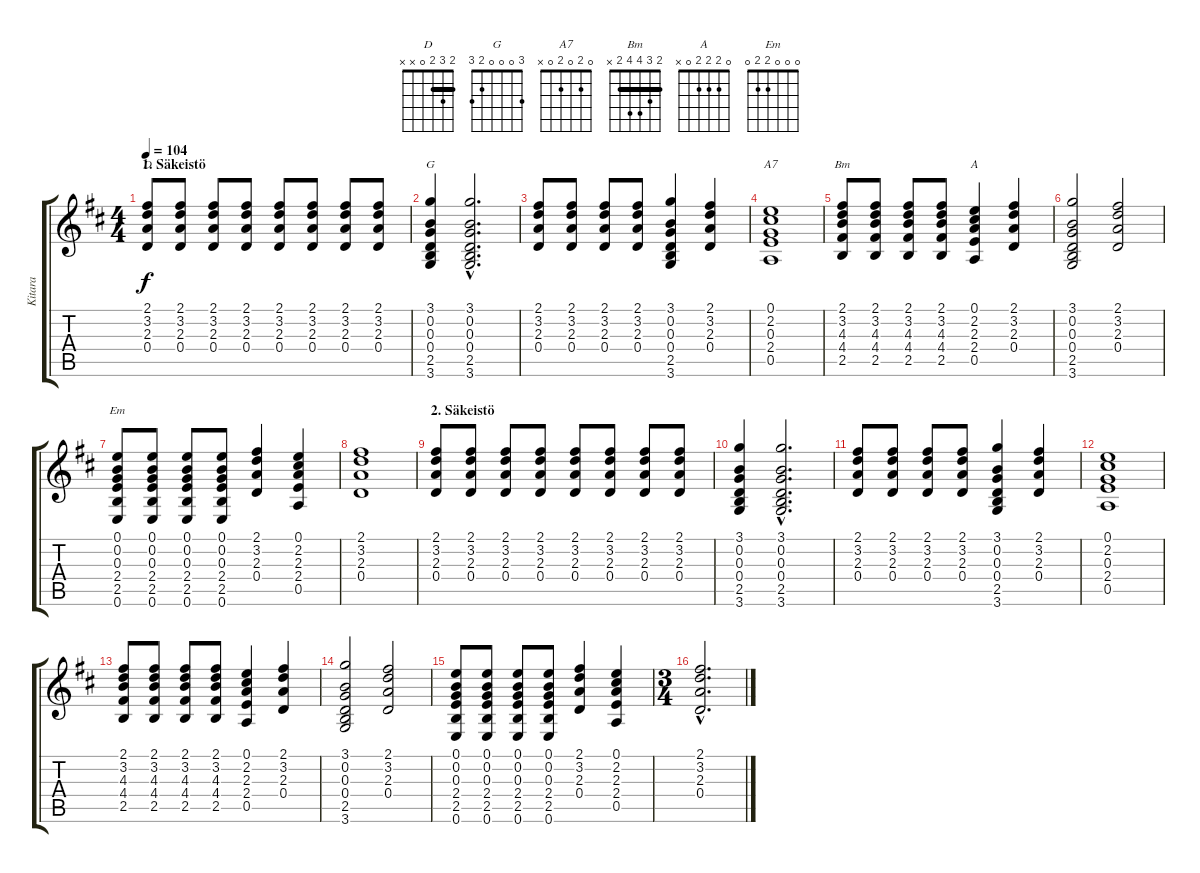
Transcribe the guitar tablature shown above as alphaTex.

\track ("Kitara" "Kitara") {instrument acousticguitarsteel}
\staff {score tabs}
\tuning (E4 B3 G3 D3 A2 E2) {hide}
\chord ("D" 2 3 2 0 x x) {barre 2}
\chord ("G" 3 0 0 0 2 3)
\chord ("A7" 0 2 0 2 0 x)
\chord ("Bm" 2 3 4 4 2 x) {barre 2}
\chord ("A" 0 2 2 2 0 x)
\chord ("Em" 0 0 0 2 2 0)
\ts (4 4)
\section ("" "1. Säkeistö")
\tempo 104
\clef g2
\ks d
(2.1 3.2 2.3 0.4).8{ch "D" dy f instrument acousticguitarsteel} (2.1 3.2 2.3 0.4).8 (2.1 3.2 2.3 0.4).8 (2.1 3.2 2.3 0.4).8 (2.1 3.2 2.3 0.4).8 (2.1 3.2 2.3 0.4).8 (2.1 3.2 2.3 0.4).8 (2.1 3.2 2.3 0.4).8 |
(3.1 0.2 0.3 0.4 2.5 3.6).4{ch "G"} (3.1{hac} 0.2{hac} 0.3{hac} 0.4{hac} 2.5{hac} 3.6{hac}).2{d} |
(2.1 3.2 2.3 0.4).8 (2.1 3.2 2.3 0.4).8 (2.1 3.2 2.3 0.4).8 (2.1 3.2 2.3 0.4).8 (3.1 0.2 0.3 0.4 2.5 3.6).4 (2.1 3.2 2.3 0.4).4 |
(0.1 2.2 0.3 2.4 0.5).1{ch "A7"} |
(2.1 3.2 4.3 4.4 2.5).8{ch "Bm"} (2.1 3.2 4.3 4.4 2.5).8 (2.1 3.2 4.3 4.4 2.5).8 (2.1 3.2 4.3 4.4 2.5).8 (0.1 2.2 2.3 2.4 0.5).4{ch "A"} (2.1 3.2 2.3 0.4).4 |
(3.1 0.2 0.3 0.4 2.5 3.6).2 (2.1 3.2 2.3 0.4).2 |
(0.1 0.2 0.3 2.4 2.5 0.6).8{ch "Em"} (0.1 0.2 0.3 2.4 2.5 0.6).8 (0.1 0.2 0.3 2.4 2.5 0.6).8 (0.1 0.2 0.3 2.4 2.5 0.6).8 (2.1 3.2 2.3 0.4).4 (0.1 2.2 2.3 2.4 0.5).4 |
(2.1 3.2 2.3 0.4).1 |
\section ("" "2. Säkeistö")
(2.1 3.2 2.3 0.4).8 (2.1 3.2 2.3 0.4).8 (2.1 3.2 2.3 0.4).8 (2.1 3.2 2.3 0.4).8 (2.1 3.2 2.3 0.4).8 (2.1 3.2 2.3 0.4).8 (2.1 3.2 2.3 0.4).8 (2.1 3.2 2.3 0.4).8 |
(3.1 0.2 0.3 0.4 2.5 3.6).4 (3.1{hac} 0.2{hac} 0.3{hac} 0.4{hac} 2.5{hac} 3.6{hac}).2{d} |
(2.1 3.2 2.3 0.4).8 (2.1 3.2 2.3 0.4).8 (2.1 3.2 2.3 0.4).8 (2.1 3.2 2.3 0.4).8 (3.1 0.2 0.3 0.4 2.5 3.6).4 (2.1 3.2 2.3 0.4).4 |
(0.1 2.2 0.3 2.4 0.5).1 |
(2.1 3.2 4.3 4.4 2.5).8 (2.1 3.2 4.3 4.4 2.5).8 (2.1 3.2 4.3 4.4 2.5).8 (2.1 3.2 4.3 4.4 2.5).8 (0.1 2.2 2.3 2.4 0.5).4 (2.1 3.2 2.3 0.4).4 |
(3.1 0.2 0.3 0.4 2.5 3.6).2 (2.1 3.2 2.3 0.4).2 |
(0.1 0.2 0.3 2.4 2.5 0.6).8 (0.1 0.2 0.3 2.4 2.5 0.6).8 (0.1 0.2 0.3 2.4 2.5 0.6).8 (0.1 0.2 0.3 2.4 2.5 0.6).8 (2.1 3.2 2.3 0.4).4 (0.1 2.2 2.3 2.4 0.5).4 |
\ts (3 4)
(2.1{hac} 3.2{hac} 2.3{hac} 0.4{hac}).2{d}
